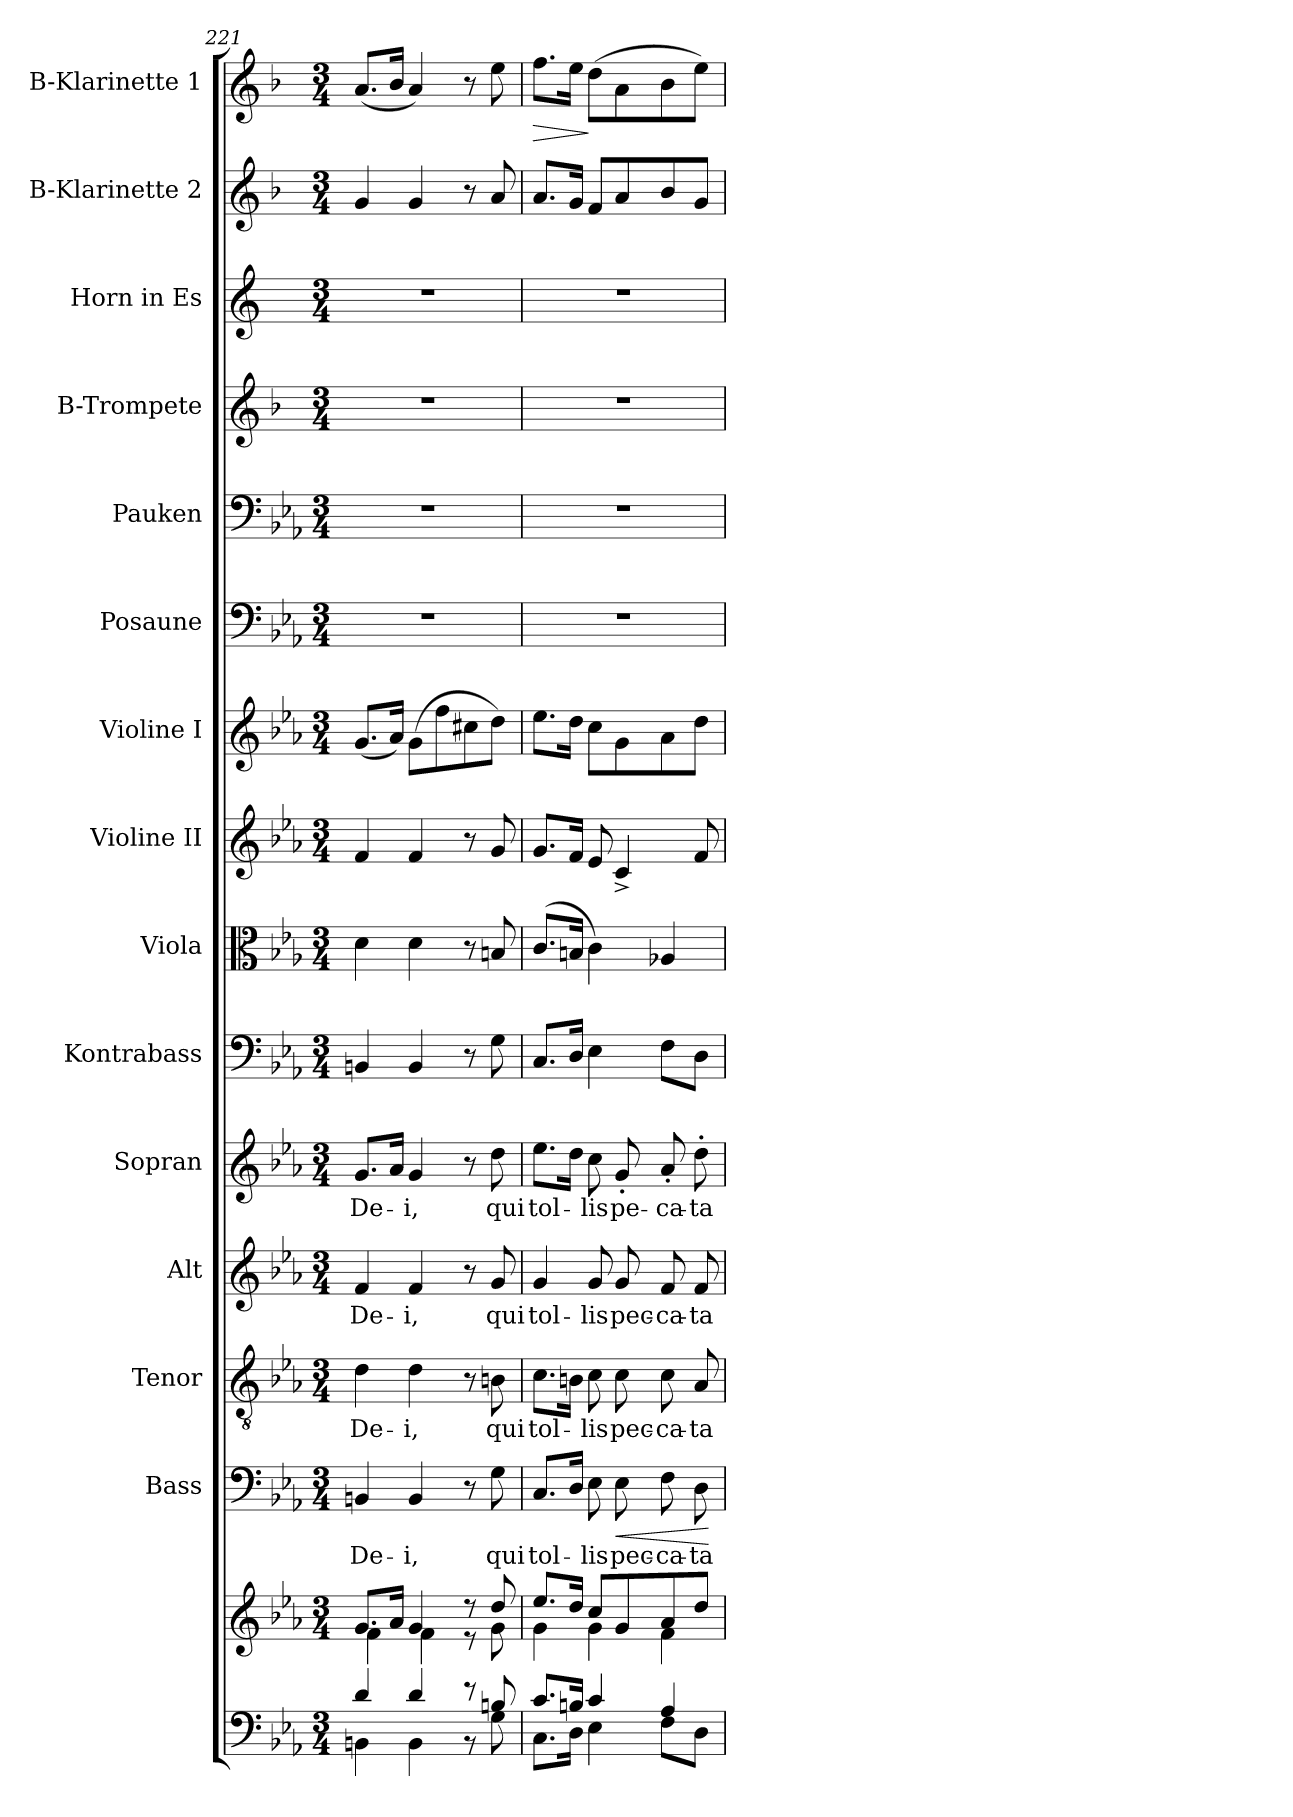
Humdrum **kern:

**kern	**kern	**kern	**text	**dynam	**kern	**text	**kern	**text	**kern	**text	**kern	**kern	**kern	**kern	**kern	**kern	**kern	**kern	**kern	**kern	**dynam
*part15	*part15	*part14	*part14	*part14	*part13	*part13	*part12	*part12	*part11	*part11	*part10	*part9	*part8	*part7	*part6	*part5	*part4	*part3	*part2	*part1	*part1
*staff16	*staff15	*staff14	*staff14	*staff14	*staff13	*staff13	*staff12	*staff12	*staff11	*staff11	*staff10	*staff9	*staff8	*staff7	*staff6	*staff5	*staff4	*staff3	*staff2	*staff1	*staff1
*	*	*I"Bass	*	*	*I"Tenor	*	*I"Alt	*	*I"Sopran	*	*I"Kontrabass	*I"Viola	*I"Violine II	*I"Violine I	*I"Posaune	*I"Pauken	*I"B-Trompete	*I"Horn in Es	*I"B-Klarinette 2	*I"B-Klarinette 1	*
*	*	*I'B.	*	*	*I'T.	*	*I'A.	*	*I'S.	*	*I'Kb.	*I'Vla.	*I'Vl. II	*I'Vl. I	*I'Pos.	*I'Pk.	*I'B Trp.	*	*I'B Kl. 2	*I'B Kl. 1	*
*clefF4	*clefG2	*clefF4	*	*	*clefGv2	*	*clefG2	*	*clefG2	*	*clefF4	*clefC3	*clefG2	*clefG2	*clefF4	*clefF4	*clefG2	*clefG2	*clefG2	*clefG2	*
*	*	*	*	*	*	*	*	*	*	*	*ITrd7c12	*	*	*	*	*	*ITrd1c2	*ITrd5c9	*ITrd1c2	*ITrd1c2	*
*k[b-e-a-]	*k[b-e-a-]	*k[b-e-a-]	*	*	*k[b-e-a-]	*	*k[b-e-a-]	*	*k[b-e-a-]	*	*k[b-e-a-]	*k[b-e-a-]	*k[b-e-a-]	*k[b-e-a-]	*k[b-e-a-]	*k[b-e-a-]	*k[b-e-a-]	*k[b-e-a-]	*k[b-e-a-]	*k[b-e-a-]	*
*E-:	*E-:	*E-:	*	*	*E-:	*	*E-:	*	*E-:	*	*E-:	*E-:	*E-:	*E-:	*E-:	*E-:	*E-:	*E-:	*E-:	*E-:	*
*M3/4	*M3/4	*M3/4	*	*	*M3/4	*	*M3/4	*	*M3/4	*	*M3/4	*M3/4	*M3/4	*M3/4	*M3/4	*M3/4	*M3/4	*M3/4	*M3/4	*M3/4	*
=221	=221	=221	=221	=221	=221	=221	=221	=221	=221	=221	=221	=221	=221	=221	=221	=221	=221	=221	=221	=221	=221
*^	*^	*	*	*	*	*	*	*	*	*	*	*	*	*	*	*	*	*	*	*	*
!	!	!	!	!	!LO:LY:b	!	!	!LO:LY:b	!	!LO:LY:b	!	!LO:LY:b	!	!	!	!	!	!	!	!	!	!	!
4d/	4BBn\	8.g/L	4f\	4BBn/	De-	.	4d\	De-	4f/	De-	8.g/L	De-	4BBBn/	4d\	4f/	(<8.g/L	2.r	2.r	2.r	2.r	4f/	(<8.g/L	.
.	.	16a-/Jk	.	.	.	.	.	.	.	.	16a-/Jk	.	.	.	.	16a-/Jk)	.	.	.	.	.	16a-/Jk	.
!	!	!	!	!	!LO:LY:b	!	!	!LO:LY:b	!	!LO:LY:b	!	!LO:LY:b	!	!	!	!	!	!	!	!	!	!	!
4d/	4BB\	4g/	4f\	4BB/	-i,	.	4d\	-i,	4f/	-i,	4g/	-i,	4BBB/	4d\	4f/	(>8g\L	.	.	.	.	4f/	4g/)	.
.	.	.	.	.	.	.	.	.	.	.	.	.	.	.	.	8ff\	.	.	.	.	.	.	.
8r	8r	8r	8r	8r	.	.	8r	.	8r	.	8r	.	8r	8r	8r	8cc#X\	.	.	.	.	8r	8r	.
!	!	!	!	!	!LO:LY:b	!	!	!LO:LY:b	!	!LO:LY:b	!	!LO:LY:b	!	!	!	!	!	!	!	!	!	!	!
8Bn/	8G\	8dd/	8g\	8G\	qui	.	8Bn\	qui	8g/	qui	8dd\	qui	8GG\	8Bn/	8g/	8dd\J)	.	.	.	.	8g/	8dd\	.
=222	=222	=222	=222	=222	=222	=222	=222	=222	=222	=222	=222	=222	=222	=222	=222	=222	=222	=222	=222	=222	=222	=222	=222
!	!	!	!	!	!LO:LY:b	!	!	!LO:LY:b	!	!LO:LY:b	!	!LO:LY:b	!	!	!	!	!	!	!	!	!	!	!LO:HP:b
8.c/L	8.C\L	8.ee-/L	4g\	8.C/L	tol-	.	8.c\L	tol-	4g/	tol-	8.ee-\L	tol-	8.CC/L	(>8.c/L	8.g/L	8.ee-\L	2.r	2.r	2.r	2.r	8.g/L	8.ee-\L	>
16Bn/Jk	16D\Jk	16dd/Jk	.	16D/Jk	.	.	16Bn\Jk	.	.	.	16dd\Jk	.	16DD/Jk	16Bn/Jk	16f/Jk	16dd\Jk	.	.	.	.	16f/Jk	16dd\Jk	.
!	!	!	!	!	!LO:LY:b	!	!	!LO:LY:b	!	!LO:LY:b	!	!LO:LY:b	!	!	!	!	!	!	!	!	!	!	!
4c/	4E-\	8cc/L	4g\	8E-\	-lis	.	8c\	-lis	8g/	-lis	8cc\	-lis	4EE-\	4c\)	8e-/	8cc\L	.	.	.	.	8e-/L	(>8cc\L	]
!	!	!	!	!	!LO:LY:b	!LO:HP:b	!	!LO:LY:b	!	!LO:LY:b	!	!LO:LY:b	!	!	!	!	!	!	!	!	!	!	!
.	.	8g/	.	8E-\	pec-	<	8c\	pec-	8g/	pec-	8g'</	pe-	.	.	4c^</	8g\	.	.	.	.	8g/	8g\	.
!	!	!	!	!	!LO:LY:b	!	!	!LO:LY:b	!	!LO:LY:b	!	!LO:LY:b	!	!	!	!	!	!	!	!	!	!	!
4A-/	8F\L	8a-/	4f\	8F\	-ca-	.	8c\	-ca-	8f/	-ca-	8a-'</	-ca-	8FF\L	4A-X/	.	8a-\	.	.	.	.	8a-/	8a-\	.
!	!	!	!	!	!LO:LY:b	!	!	!LO:LY:b	!	!LO:LY:b	!	!LO:LY:b	!	!	!	!	!	!	!	!	!	!	!
.	8D\J	8dd/J	.	8D\	-ta	.	8A-/	-ta	8f/	-ta	8dd'>\	-ta	8DD\J	.	8f/	8dd\J	.	.	.	.	8f/J	8dd\J)	.
*v	*v	*	*	*	*	*	*	*	*	*	*	*	*	*	*	*	*	*	*	*	*	*	*
*	*v	*v	*	*	*	*	*	*	*	*	*	*	*	*	*	*	*	*	*	*	*	*
.	.	.	.	[	.	.	.	.	.	.	.	.	.	.	.	.	.	.	.	.	.
=	=	=	=	=	=	=	=	=	=	=	=	=	=	=	=	=	=	=	=	=	=
*-	*-	*-	*-	*-	*-	*-	*-	*-	*-	*-	*-	*-	*-	*-	*-	*-	*-	*-	*-	*-	*-
